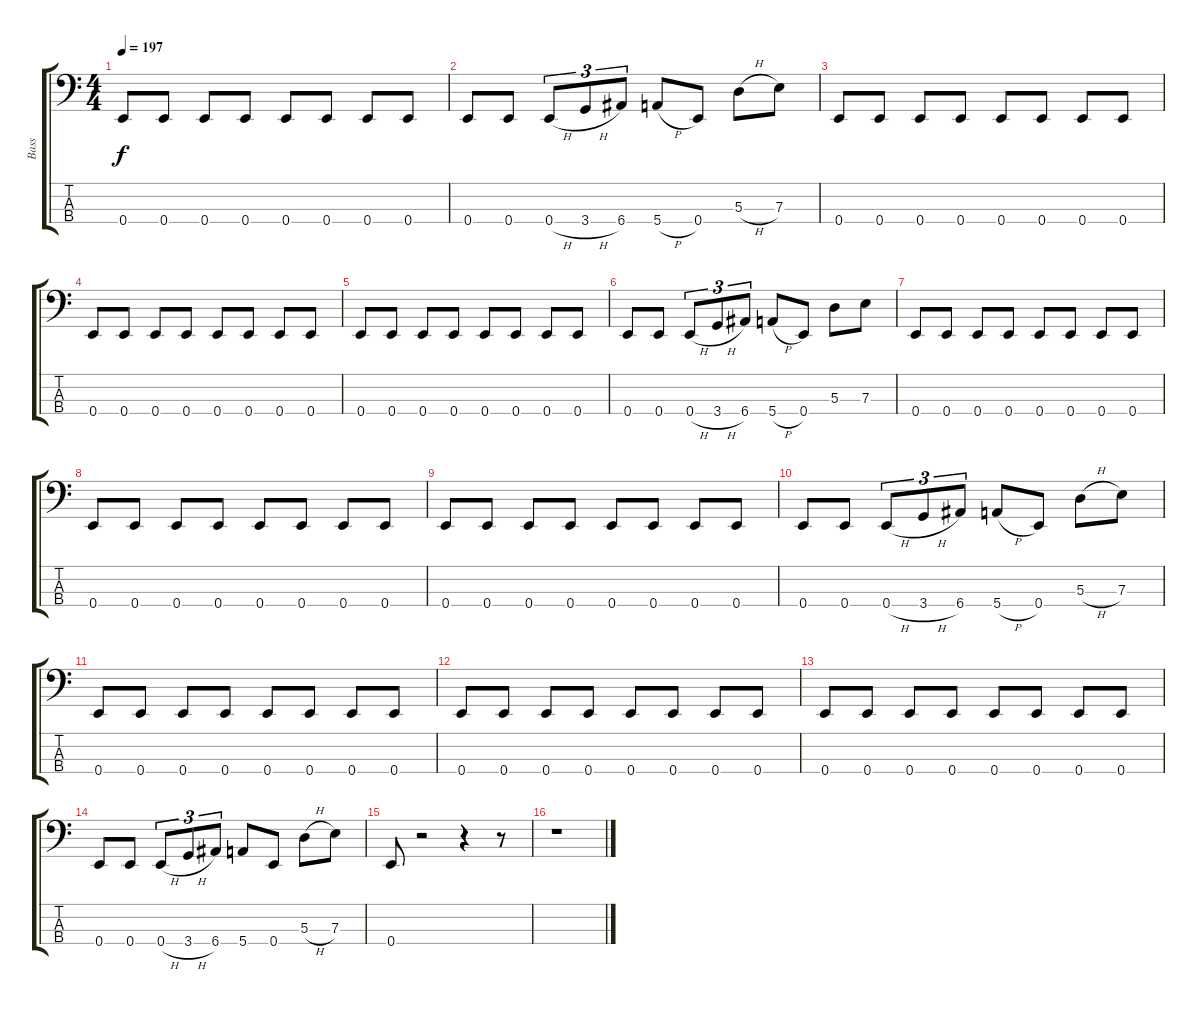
\track ("Bass" "Bass") {instrument electricbassfinger}
\staff {score tabs}
\tuning (G2 D2 A1 E1) {hide}
\ts (4 4)
\tempo 197
\clef f4
\ks c
0.4.8{dy f} 0.4.8 0.4.8 0.4.8 0.4.8 0.4.8 0.4.8 0.4.8 |
0.4.8 0.4.8 0.4{h}.8{tu (3 2)} 3.4{h}.8{tu (3 2)} 6.4.8{tu (3 2)} 5.4{h}.8 0.4.8 5.3{h}.8 7.3.8 |
0.4.8 0.4.8 0.4.8 0.4.8 0.4.8 0.4.8 0.4.8 0.4.8 |
0.4.8 0.4.8 0.4.8 0.4.8 0.4.8 0.4.8 0.4.8 0.4.8 |
0.4.8 0.4.8 0.4.8 0.4.8 0.4.8 0.4.8 0.4.8 0.4.8 |
0.4.8 0.4.8 0.4{h}.8{tu (3 2)} 3.4{h}.8{tu (3 2)} 6.4.8{tu (3 2)} 5.4{h}.8 0.4.8 5.3.8 7.3.8 |
0.4.8 0.4.8 0.4.8 0.4.8 0.4.8 0.4.8 0.4.8 0.4.8 |
0.4.8 0.4.8 0.4.8 0.4.8 0.4.8 0.4.8 0.4.8 0.4.8 |
0.4.8 0.4.8 0.4.8 0.4.8 0.4.8 0.4.8 0.4.8 0.4.8 |
0.4.8 0.4.8 0.4{h}.8{tu (3 2)} 3.4{h}.8{tu (3 2)} 6.4.8{tu (3 2)} 5.4{h}.8 0.4.8 5.3{h}.8 7.3.8 |
0.4.8 0.4.8 0.4.8 0.4.8 0.4.8 0.4.8 0.4.8 0.4.8 |
0.4.8 0.4.8 0.4.8 0.4.8 0.4.8 0.4.8 0.4.8 0.4.8 |
0.4.8 0.4.8 0.4.8 0.4.8 0.4.8 0.4.8 0.4.8 0.4.8 |
0.4.8 0.4.8 0.4{h}.8{tu (3 2)} 3.4{h}.8{tu (3 2)} 6.4.8{tu (3 2)} 5.4.8 0.4.8 5.3{h}.8 7.3.8 |
0.4.8 r.2 r.4 r.8 |
r.1
